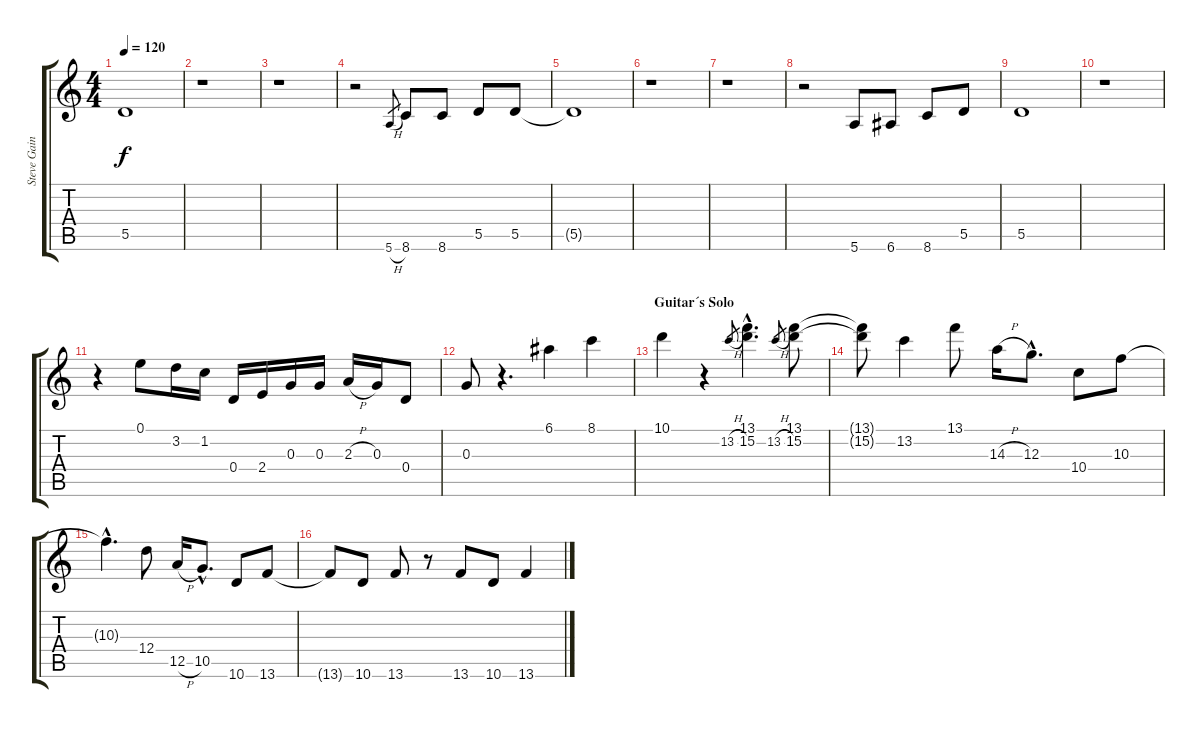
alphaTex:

\track ("Steve Gaines - Acustic" "Steve Gain") {instrument acousticguitarsteel}
\staff {score tabs}
\tuning (E4 B3 G3 D3 A2 E2) {hide}
\ts (4 4)
\tempo 120
\clef g2
\ks c
5.5{t}.1{dy f} |
r.1 |
r.1 |
r.2 5.6{h}.8{gr} 8.6.8 8.6.8 5.5.8 5.5.8 |
5.5{t}.1 |
r.1 |
r.1 |
r.2 5.6.8 6.6.8 8.6.8 5.5.8 |
5.5.1 |
r.1 |
r.4 0.1.8 3.2.16 1.2.16 0.4.16 2.4.16 0.3.16 0.3.16 2.3{h}.16 0.3.16 0.4.8 |
0.3.8 r.4{d} 6.1.4 8.1.4 |
\section ("" "Guitar´s Solo")
10.1.4 r.4 13.2{h}.8{gr} (13.1{hac} 15.2{hac}).4{d} 13.2{h}.8{gr} (13.1 15.2).8 |
(13.1{t} 15.2{t}).8 13.2.4 13.1.8 14.3{h}.16 12.3{hac}.8{d} 10.4.8 10.3.8 |
10.3{hac t}.4{d} 12.4.8 12.5{h}.16 10.5{hac}.8{d} 10.6.8 13.6.8 |
13.6{t}.8 10.6.8 13.6.8 r.8 13.6.8 10.6.8 13.6.4
